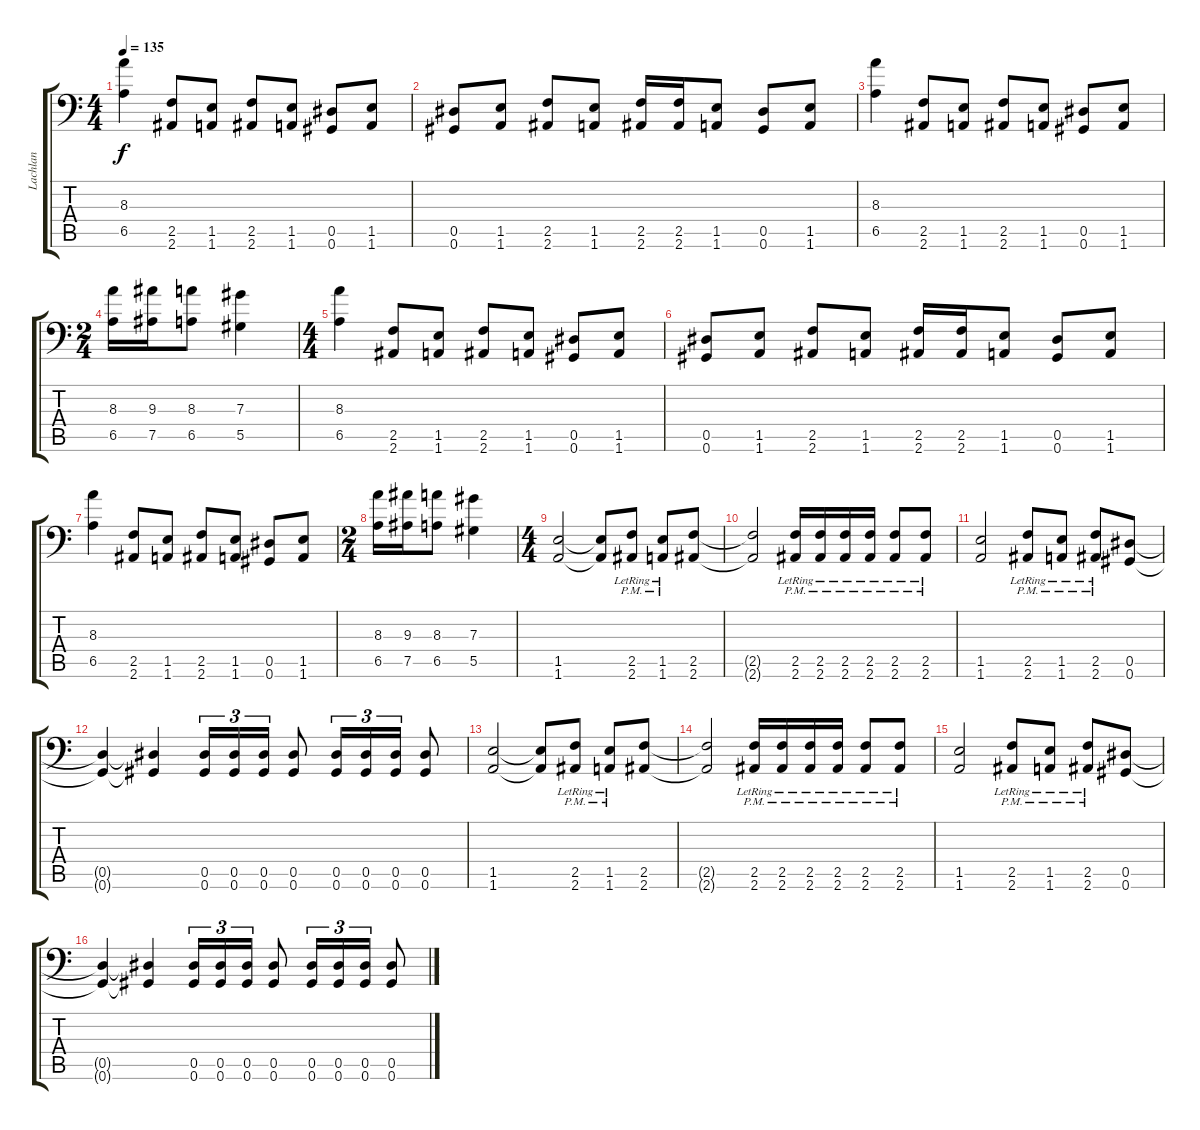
\track ("Lachlan" "Lachlan") {instrument overdrivenguitar}
\staff {score tabs}
\tuning (Bb3 F3 Db3 Ab2 Eb2 Ab1) {hide}
\ts (4 4)
\tempo 135
\clef f4
\ks c
(8.3 6.5).4{dy f} (2.5 2.6).8 (1.5 1.6).8 (2.5 2.6).8 (1.5 1.6).8 (0.5 0.6).8 (1.5 1.6).8 |
(0.5 0.6).8 (1.5 1.6).8 (2.5 2.6).8 (1.5 1.6).8 (2.5 2.6).16 (2.5 2.6).16 (1.5 1.6).8 (0.5 0.6).8 (1.5 1.6).8 |
(8.3 6.5).4 (2.5 2.6).8 (1.5 1.6).8 (2.5 2.6).8 (1.5 1.6).8 (0.5 0.6).8 (1.5 1.6).8 |
\ts (2 4)
(8.3 6.5).16 (9.3 7.5).16 (8.3 6.5).8 (7.3 5.5).4 |
\ts (4 4)
(8.3 6.5).4 (2.5 2.6).8 (1.5 1.6).8 (2.5 2.6).8 (1.5 1.6).8 (0.5 0.6).8 (1.5 1.6).8 |
(0.5 0.6).8 (1.5 1.6).8 (2.5 2.6).8 (1.5 1.6).8 (2.5 2.6).16 (2.5 2.6).16 (1.5 1.6).8 (0.5 0.6).8 (1.5 1.6).8 |
(8.3 6.5).4 (2.5 2.6).8 (1.5 1.6).8 (2.5 2.6).8 (1.5 1.6).8 (0.5 0.6).8 (1.5 1.6).8 |
\ts (2 4)
(8.3 6.5).16 (9.3 7.5).16 (8.3 6.5).8 (7.3 5.5).4 |
\ts (4 4)
(1.5 1.6).2 (1.5{t} 1.6{t}).8 (2.5{pm lr} 2.6{pm lr}).8 (1.5{pm lr} 1.6{pm lr}).8 (2.5 2.6).8 |
(2.5{t} 2.6{t}).2 (2.5{pm lr} 2.6{pm lr}).16 (2.5{pm lr} 2.6{pm lr}).16 (2.5{pm lr} 2.6{pm lr}).16 (2.5{pm lr} 2.6{pm lr}).16 (2.5{pm lr} 2.6{pm lr}).8 (2.5{pm lr} 2.6{pm lr}).8 |
(1.5 1.6).2 (2.5{pm lr} 2.6{pm lr}).8 (1.5{pm lr} 1.6{pm lr}).8 (2.5{pm lr} 2.6{pm lr}).8 (0.5 0.6).8 |
(0.5{t} 0.6{t}).4 (0.5{t} 0.6{t}).4 (0.5 0.6).16{tu (3 2)} (0.5 0.6).16{tu (3 2)} (0.5 0.6).16{tu (3 2)} (0.5 0.6).8 (0.5 0.6).16{tu (3 2)} (0.5 0.6).16{tu (3 2)} (0.5 0.6).16{tu (3 2)} (0.5 0.6).8 |
(1.5 1.6).2 (1.5{t} 1.6{t}).8 (2.5{pm lr} 2.6{pm lr}).8 (1.5{pm lr} 1.6{pm lr}).8 (2.5 2.6).8 |
(2.5{t} 2.6{t}).2 (2.5{pm lr} 2.6{pm lr}).16 (2.5{pm lr} 2.6{pm lr}).16 (2.5{pm lr} 2.6{pm lr}).16 (2.5{pm lr} 2.6{pm lr}).16 (2.5{pm lr} 2.6{pm lr}).8 (2.5{pm lr} 2.6{pm lr}).8 |
(1.5 1.6).2 (2.5{pm lr} 2.6{pm lr}).8 (1.5{pm lr} 1.6{pm lr}).8 (2.5{pm lr} 2.6{pm lr}).8 (0.5 0.6).8 |
(0.5{t} 0.6{t}).4 (0.5{t} 0.6{t}).4 (0.5 0.6).16{tu (3 2)} (0.5 0.6).16{tu (3 2)} (0.5 0.6).16{tu (3 2)} (0.5 0.6).8 (0.5 0.6).16{tu (3 2)} (0.5 0.6).16{tu (3 2)} (0.5 0.6).16{tu (3 2)} (0.5 0.6).8
